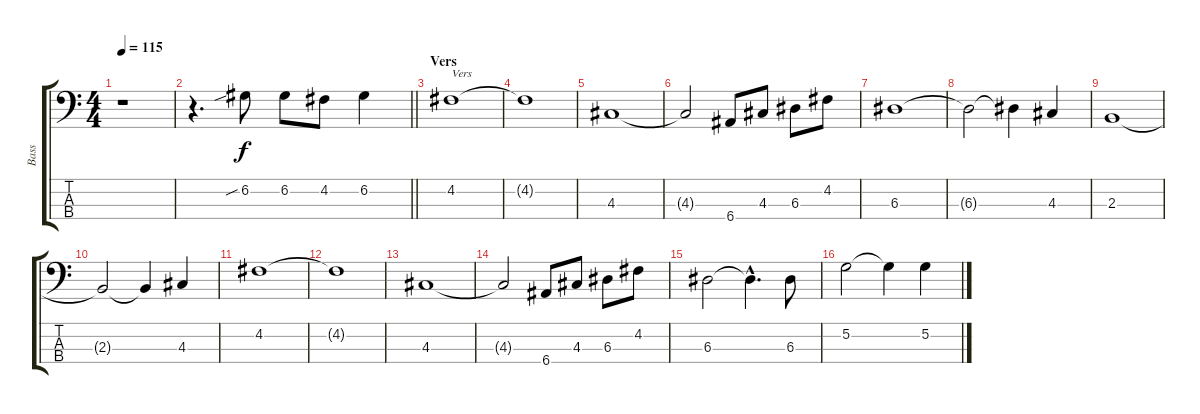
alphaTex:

\track ("Bass" "Bass") {instrument electricbassfinger}
\staff {score tabs}
\tuning (G2 D2 A1 E1) {hide}
\ts (4 4)
\tempo 115
\clef f4
\ks c
r.1{dy f} |
\barLineRight lightlight
r.4{d} 6.2{sib}.8 6.2.8 4.2.8 6.2.4 |
\section ("" "Vers")
4.2.1{txt "Vers"} |
4.2{t}.1 |
4.3.1 |
4.3{t}.2 6.4.8 4.3.8 6.3.8 4.2.8 |
6.3.1 |
6.3{t}.2 6.3{t}.4 4.3.4 |
2.3.1 |
2.3{t}.2 2.3{t}.4 4.3.4 |
4.2.1 |
4.2{t}.1 |
4.3.1 |
4.3{t}.2 6.4.8 4.3.8 6.3.8 4.2.8 |
6.3.2 6.3{hac t}.4{d} 6.3.8 |
5.2.2 5.2{t}.4 5.2.4
